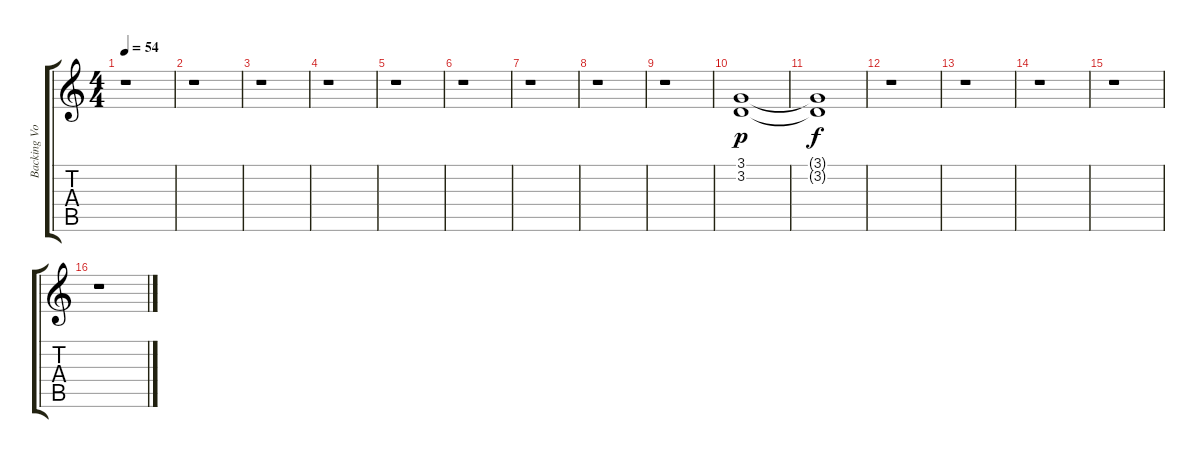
\track ("Backing Vocals" "Backing Vo") {instrument choiraahs}
\staff {score tabs}
\tuning (E4 B3 G3 D3 A2 E2) {hide}
\ts (4 4)
\tempo 54
\clef g2
\ks c
r.1{dy p} |
r.1 |
r.1 |
r.1 |
r.1 |
r.1 |
r.1 |
r.1 |
r.1 |
(3.1 3.2).1 |
(3.1{t} 3.2{t}).1{dy f} |
r.1 |
r.1 |
r.1 |
r.1 |
r.1
